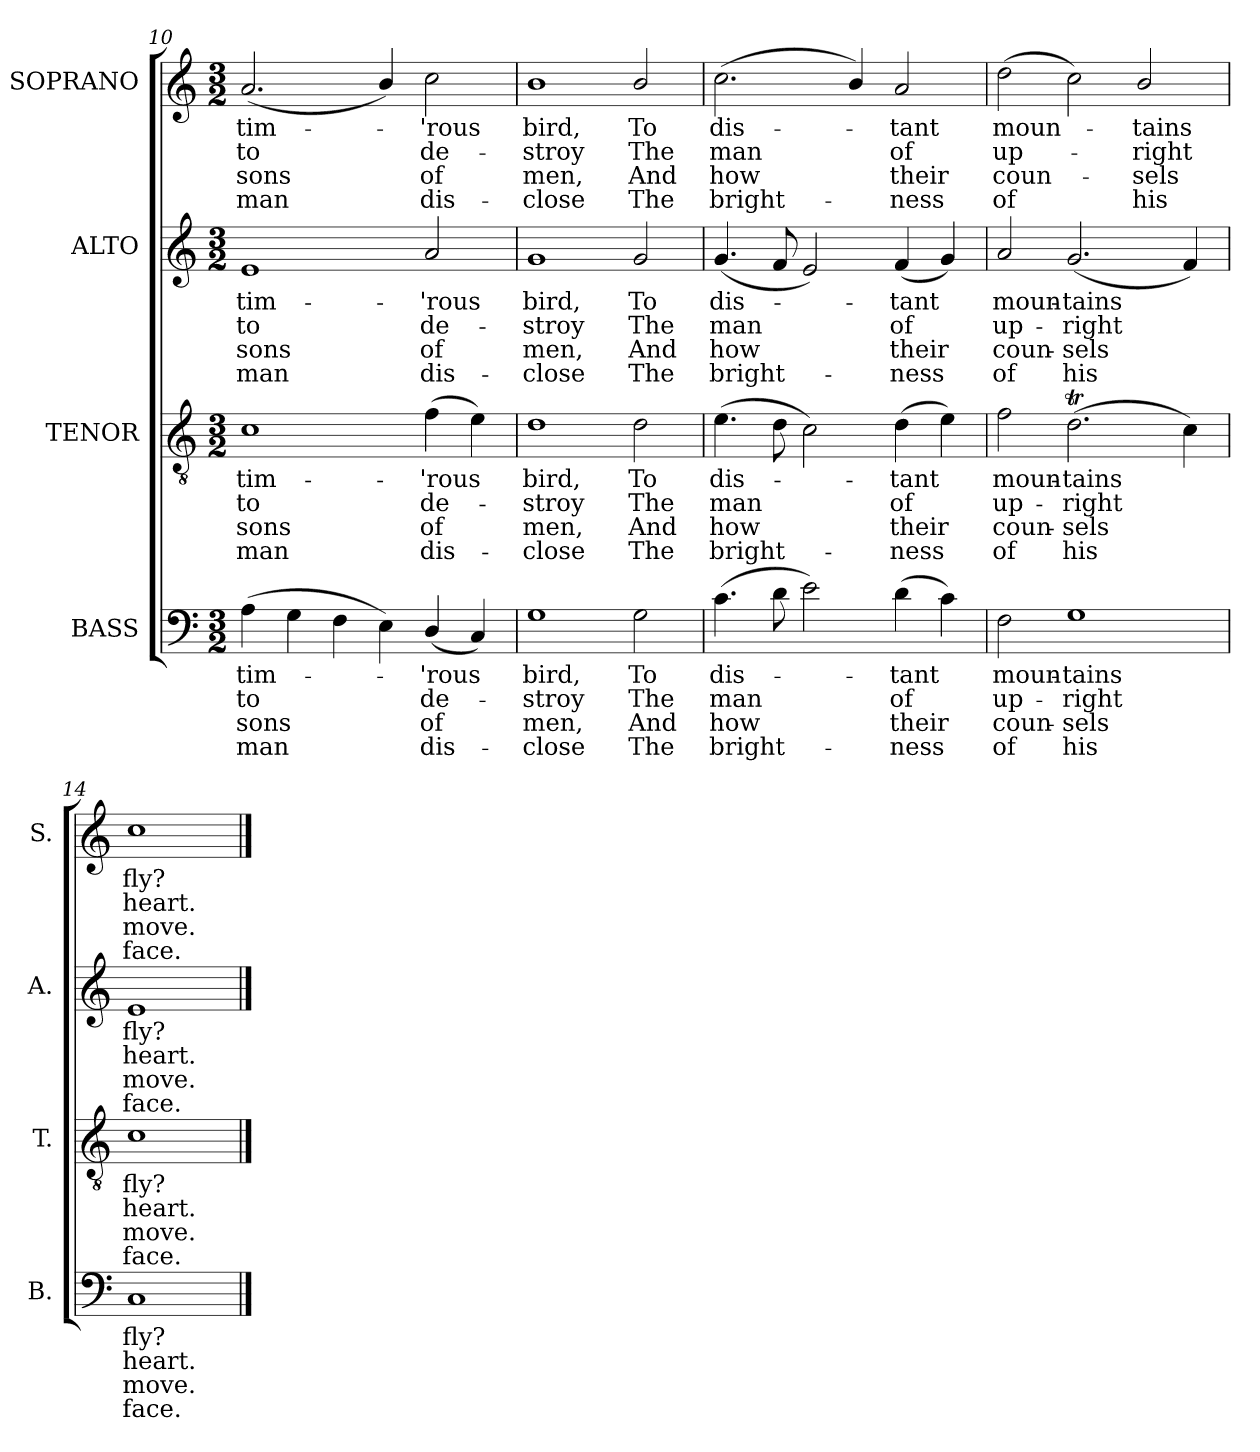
**kern	**text	**text	**text	**text	**kern	**text	**text	**text	**text	**kern	**text	**text	**text	**text	**kern	**text	**text	**text	**text
*part4	*part4	*part4	*part4	*part4	*part3	*part3	*part3	*part3	*part3	*part2	*part2	*part2	*part2	*part2	*part1	*part1	*part1	*part1	*part1
*staff4	*staff4	*staff4	*staff4	*staff4	*staff3	*staff3	*staff3	*staff3	*staff3	*staff2	*staff2	*staff2	*staff2	*staff2	*staff1	*staff1	*staff1	*staff1	*staff1
*I"BASS	*	*	*	*	*I"TENOR	*	*	*	*	*I"ALTO	*	*	*	*	*I"SOPRANO	*	*	*	*
*I'B.	*	*	*	*	*I'T.	*	*	*	*	*I'A.	*	*	*	*	*I'S.	*	*	*	*
*clefF4	*	*	*	*	*clefGv2	*	*	*	*	*clefG2	*	*	*	*	*clefG2	*	*	*	*
*	*	*	*	*	*ITrd7c12	*	*	*	*	*	*	*	*	*	*	*	*	*	*
*k[]	*	*	*	*	*k[]	*	*	*	*	*k[]	*	*	*	*	*k[]	*	*	*	*
*C:	*	*	*	*	*C:	*	*	*	*	*C:	*	*	*	*	*C:	*	*	*	*
*M3/2	*	*	*	*	*M3/2	*	*	*	*	*M3/2	*	*	*	*	*M3/2	*	*	*	*
=10	=10	=10	=10	=10	=10	=10	=10	=10	=10	=10	=10	=10	=10	=10	=10	=10	=10	=10	=10
!	!LO:LY:b:color=#000000	!LO:LY:b:color=#000000	!LO:LY:b:color=#000000	!LO:LY:b:color=#000000	!	!	!	!	!	!	!	!	!	!	!	!	!	!	!
!	!	!	!	!	!	!LO:LY:b:color=#000000	!LO:LY:b:color=#000000	!LO:LY:b:color=#000000	!LO:LY:b:color=#000000	!	!	!	!	!	!	!	!	!	!
!	!	!	!	!	!	!	!	!	!	!	!LO:LY:b:color=#000000	!LO:LY:b:color=#000000	!LO:LY:b:color=#000000	!LO:LY:b:color=#000000	!	!	!	!	!
!	!	!	!	!	!	!	!	!	!	!	!	!	!	!	!	!LO:LY:b:color=#000000	!LO:LY:b:color=#000000	!LO:LY:b:color=#000000	!LO:LY:b:color=#000000
(4Ai\	tim-	to	sons	man	1Ci	tim-	to	sons	man	1ei	tim-	to	sons	man	(2.ai/	tim-	to	sons	man
4Gi\	.	.	.	.	.	.	.	.	.	.	.	.	.	.	.	.	.	.	.
4Fi\	.	.	.	.	.	.	.	.	.	.	.	.	.	.	.	.	.	.	.
4Ei\)	.	.	.	.	.	.	.	.	.	.	.	.	.	.	4bi/)	.	.	.	.
!	!LO:LY:b:color=#000000	!LO:LY:b:color=#000000	!LO:LY:b:color=#000000	!LO:LY:b:color=#000000	!	!	!	!	!	!	!	!	!	!	!	!	!	!	!
!	!	!	!	!	!	!LO:LY:b:color=#000000	!LO:LY:b:color=#000000	!LO:LY:b:color=#000000	!LO:LY:b:color=#000000	!	!	!	!	!	!	!	!	!	!
!	!	!	!	!	!	!	!	!	!	!	!LO:LY:b:color=#000000	!LO:LY:b:color=#000000	!LO:LY:b:color=#000000	!LO:LY:b:color=#000000	!	!	!	!	!
!	!	!	!	!	!	!	!	!	!	!	!	!	!	!	!	!LO:LY:b:color=#000000	!LO:LY:b:color=#000000	!LO:LY:b:color=#000000	!LO:LY:b:color=#000000
(4Di/	-'rous	de-	of	dis-	(4Fi\	-'rous	de-	of	dis-	2ai/	-'rous	de-	of	dis-	2cci\	-'rous	de-	of	dis-
4Ci/)	.	.	.	.	4Ei\)	.	.	.	.	.	.	.	.	.	.	.	.	.	.
=11	=11	=11	=11	=11	=11	=11	=11	=11	=11	=11	=11	=11	=11	=11	=11	=11	=11	=11	=11
!	!LO:LY:b:color=#000000	!LO:LY:b:color=#000000	!LO:LY:b:color=#000000	!LO:LY:b:color=#000000	!	!	!	!	!	!	!	!	!	!	!	!	!	!	!
!	!	!	!	!	!	!LO:LY:b:color=#000000	!LO:LY:b:color=#000000	!LO:LY:b:color=#000000	!LO:LY:b:color=#000000	!	!	!	!	!	!	!	!	!	!
!	!	!	!	!	!	!	!	!	!	!	!LO:LY:b:color=#000000	!LO:LY:b:color=#000000	!LO:LY:b:color=#000000	!LO:LY:b:color=#000000	!	!	!	!	!
!	!	!	!	!	!	!	!	!	!	!	!	!	!	!	!	!LO:LY:b:color=#000000	!LO:LY:b:color=#000000	!LO:LY:b:color=#000000	!LO:LY:b:color=#000000
1Gi	bird,	-stroy	-men,	close	1Di	bird,	-stroy	-men,	close	1gi	bird,	-stroy	-men,	close	1bi	bird,	-stroy	-men,	close
!	!LO:LY:b:color=#000000	!LO:LY:b:color=#000000	!LO:LY:b:color=#000000	!LO:LY:b:color=#000000	!	!	!	!	!	!	!	!	!	!	!	!	!	!	!
!	!	!	!	!	!	!LO:LY:b:color=#000000	!LO:LY:b:color=#000000	!LO:LY:b:color=#000000	!LO:LY:b:color=#000000	!	!	!	!	!	!	!	!	!	!
!	!	!	!	!	!	!	!	!	!	!	!LO:LY:b:color=#000000	!LO:LY:b:color=#000000	!LO:LY:b:color=#000000	!LO:LY:b:color=#000000	!	!	!	!	!
!	!	!	!	!	!	!	!	!	!	!	!	!	!	!	!	!LO:LY:b:color=#000000	!LO:LY:b:color=#000000	!LO:LY:b:color=#000000	!LO:LY:b:color=#000000
2Gi\	To	The	And	The	2Di\	To	The	And	The	2gi/	To	The	And	The	2bi/	To	The	And	The
=12	=12	=12	=12	=12	=12	=12	=12	=12	=12	=12	=12	=12	=12	=12	=12	=12	=12	=12	=12
!	!LO:LY:b:color=#000000	!LO:LY:b:color=#000000	!LO:LY:b:color=#000000	!LO:LY:b:color=#000000	!	!	!	!	!	!	!	!	!	!	!	!	!	!	!
!	!	!	!	!	!	!LO:LY:b:color=#000000	!LO:LY:b:color=#000000	!LO:LY:b:color=#000000	!LO:LY:b:color=#000000	!	!	!	!	!	!	!	!	!	!
!	!	!	!	!	!	!	!	!	!	!	!LO:LY:b:color=#000000	!LO:LY:b:color=#000000	!LO:LY:b:color=#000000	!LO:LY:b:color=#000000	!	!	!	!	!
!	!	!	!	!	!	!	!	!	!	!	!	!	!	!	!	!LO:LY:b:color=#000000	!LO:LY:b:color=#000000	!LO:LY:b:color=#000000	!LO:LY:b:color=#000000
(4.ci\	dis-	man	how	bright-	(4.Ei\	dis-	man	how	bright-	(4.gi/	dis-	man	how	bright-	(2.cci\	dis-	man	how	bright-
8di\	.	.	.	.	8Di\	.	.	.	.	8fi/	.	.	.	.	.	.	.	.	.
2ei\)	.	.	.	.	2Ci\)	.	.	.	.	2ei/)	.	.	.	.	.	.	.	.	.
.	.	.	.	.	.	.	.	.	.	.	.	.	.	.	4bi/)	.	.	.	.
!	!LO:LY:b:color=#000000	!LO:LY:b:color=#000000	!LO:LY:b:color=#000000	!LO:LY:b:color=#000000	!	!	!	!	!	!	!	!	!	!	!	!	!	!	!
!	!	!	!	!	!	!LO:LY:b:color=#000000	!LO:LY:b:color=#000000	!LO:LY:b:color=#000000	!LO:LY:b:color=#000000	!	!	!	!	!	!	!	!	!	!
!	!	!	!	!	!	!	!	!	!	!	!LO:LY:b:color=#000000	!LO:LY:b:color=#000000	!LO:LY:b:color=#000000	!LO:LY:b:color=#000000	!	!	!	!	!
!	!	!	!	!	!	!	!	!	!	!	!	!	!	!	!	!LO:LY:b:color=#000000	!LO:LY:b:color=#000000	!LO:LY:b:color=#000000	!LO:LY:b:color=#000000
(4di\	-tant	of	-their	ness	(4Di\	-tant	of	-their	ness	(4fi/	-tant	of	-their	ness	2ai/	-tant	of	-their	ness
4ci\)	.	.	.	.	4Ei\)	.	.	.	.	4gi/)	.	.	.	.	.	.	.	.	.
=13	=13	=13	=13	=13	=13	=13	=13	=13	=13	=13	=13	=13	=13	=13	=13	=13	=13	=13	=13
!	!LO:LY:b:color=#000000	!LO:LY:b:color=#000000	!LO:LY:b:color=#000000	!LO:LY:b:color=#000000	!	!	!	!	!	!	!	!	!	!	!	!	!	!	!
!	!	!	!	!	!	!LO:LY:b:color=#000000	!LO:LY:b:color=#000000	!LO:LY:b:color=#000000	!LO:LY:b:color=#000000	!	!	!	!	!	!	!	!	!	!
!	!	!	!	!	!	!	!	!	!	!	!LO:LY:b:color=#000000	!LO:LY:b:color=#000000	!LO:LY:b:color=#000000	!LO:LY:b:color=#000000	!	!	!	!	!
!	!	!	!	!	!	!	!	!	!	!	!	!	!	!	!	!LO:LY:b:color=#000000	!LO:LY:b:color=#000000	!LO:LY:b:color=#000000	!LO:LY:b:color=#000000
2Fi\	moun-	up-	coun-	-of	2Fi\	moun-	up-	coun-	-of	2ai/	moun-	up-	coun-	-of	(2ddi\	moun-	up-	coun-	-of
!	!LO:LY:b:color=#000000	!LO:LY:b:color=#000000	!LO:LY:b:color=#000000	!LO:LY:b:color=#000000	!	!	!	!	!	!	!	!	!	!	!	!	!	!	!
!	!	!	!	!	!	!LO:LY:b:color=#000000	!LO:LY:b:color=#000000	!LO:LY:b:color=#000000	!LO:LY:b:color=#000000	!	!	!	!	!	!	!	!	!	!
!	!	!	!	!	!	!	!	!	!	!	!LO:LY:b:color=#000000	!LO:LY:b:color=#000000	!LO:LY:b:color=#000000	!LO:LY:b:color=#000000	!	!	!	!	!
1Gi	-tains	-right	sels	his	(2.DTi\	-tains	-right	sels	his	(2.gi/	-tains	-right	sels	his	2cci\)	.	.	.	.
!	!	!	!	!	!	!	!	!	!	!	!	!	!	!	!	!LO:LY:b:color=#000000	!LO:LY:b:color=#000000	!LO:LY:b:color=#000000	!LO:LY:b:color=#000000
.	.	.	.	.	.	.	.	.	.	.	.	.	.	.	2bi/	-tains	-right	sels	his
.	.	.	.	.	4Ci\)	.	.	.	.	4fi/)	.	.	.	.	.	.	.	.	.
=14	=14	=14	=14	=14	=14	=14	=14	=14	=14	=14	=14	=14	=14	=14	=14	=14	=14	=14	=14
!	!LO:LY:b:color=#000000	!LO:LY:b:color=#000000	!LO:LY:b:color=#000000	!LO:LY:b:color=#000000	!	!	!	!	!	!	!	!	!	!	!	!	!	!	!
!	!	!	!	!	!	!LO:LY:b:color=#000000	!LO:LY:b:color=#000000	!LO:LY:b:color=#000000	!LO:LY:b:color=#000000	!	!	!	!	!	!	!	!	!	!
!	!	!	!	!	!	!	!	!	!	!	!LO:LY:b:color=#000000	!LO:LY:b:color=#000000	!LO:LY:b:color=#000000	!LO:LY:b:color=#000000	!	!	!	!	!
!	!	!	!	!	!	!	!	!	!	!	!	!	!	!	!	!LO:LY:b:color=#000000	!LO:LY:b:color=#000000	!LO:LY:b:color=#000000	!LO:LY:b:color=#000000
1Ci	fly?	heart.	move.	face.	1Ci	fly?	heart.	move.	face.	1ei	fly?	heart.	move.	face.	1cci	fly?	heart.	move.	face.
==	==	==	==	==	==	==	==	==	==	==	==	==	==	==	==	==	==	==	==
*-	*-	*-	*-	*-	*-	*-	*-	*-	*-	*-	*-	*-	*-	*-	*-	*-	*-	*-	*-
